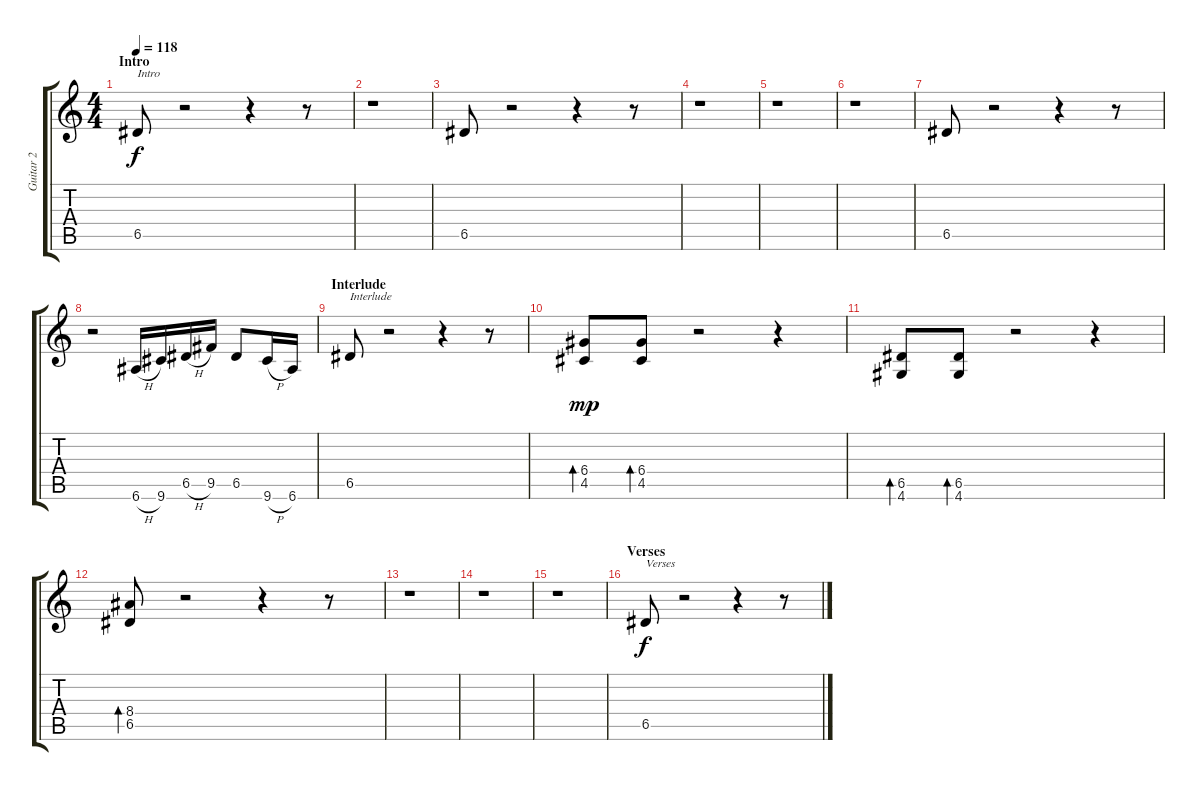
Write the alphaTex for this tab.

\track ("Guitar 2" "Guitar 2") {instrument overdrivenguitar}
\staff {score tabs}
\tuning (E4 B3 G3 D3 A2 E2) {hide}
\ts (4 4)
\section ("" "Intro")
\tempo 118
\clef g2
\ks c
6.5.8{txt "Intro" dy f instrument overdrivenguitar} r.2 r.4 r.8 |
r.1 |
6.5.8 r.2 r.4 r.8 |
r.1 |
r.1 |
r.1 |
6.5.8 r.2 r.4 r.8 |
r.2 6.6{h}.16 9.6.16 6.5{h}.16 9.5.16 6.5.8 9.6{h}.16 6.6.16 |
\section ("" "Interlude")
6.5.8{txt "Interlude"} r.2 r.4 r.8 |
(6.4 4.5).8{bd 30 dy mp} (6.4 4.5).8{bd 30} r.2 r.4 |
(6.5 4.6).8{bd 30} (6.5 4.6).8{bd 30} r.2 r.4 |
(8.4 6.5).8{bd 30} r.2 r.4 r.8 |
r.1 |
r.1 |
r.1 |
\section ("" "Verses")
6.5.8{txt "Verses" dy f} r.2 r.4 r.8
